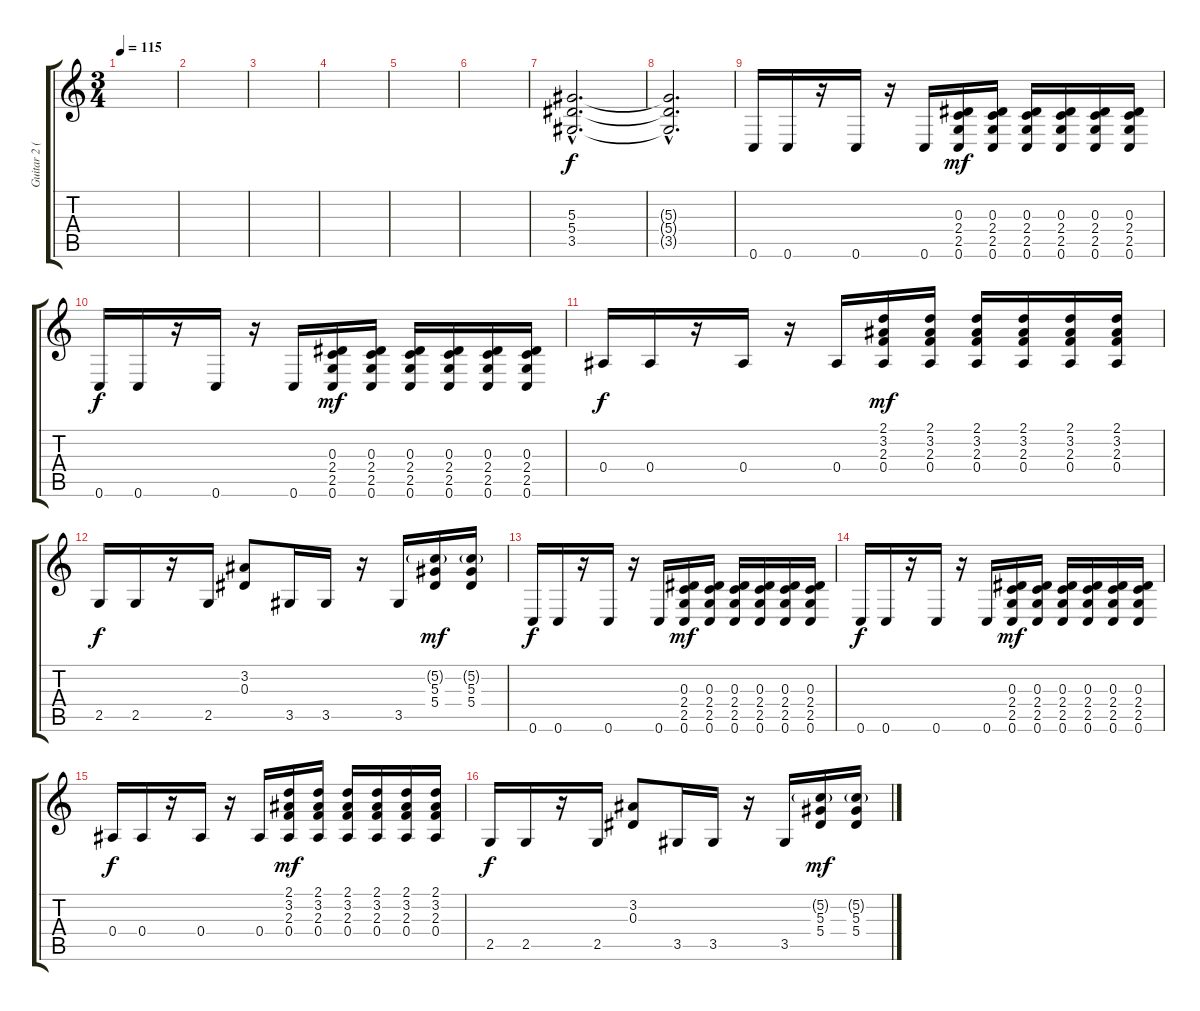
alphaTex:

\track ("Guitar 2 (Lead)" "Guitar 2 (") {instrument distortionguitar}
\staff {score tabs}
\tuning (C4 G3 Eb3 Bb2 F2 C2) {hide}
\ts (3 4)
\tempo 115
\clef g2
\ks c
|
|
|
|
|
|
(5.3{hac} 5.4{hac} 3.5{hac}).2{d} |
(5.3{hac t} 5.4{hac t} 3.5{hac t}).2{d dy f} |
0.6.16{balance 9} 0.6.16 r.16 0.6.16 r.16 0.6.16 (0.3 2.4 2.5 0.6).16{dy mf} (0.3 2.4 2.5 0.6).16 (0.3 2.4 2.5 0.6).16 (0.3 2.4 2.5 0.6).16 (0.3 2.4 2.5 0.6).16 (0.3 2.4 2.5 0.6).16 |
0.6.16{dy f} 0.6.16 r.16 0.6.16 r.16 0.6.16 (0.3 2.4 2.5 0.6).16{dy mf} (0.3 2.4 2.5 0.6).16 (0.3 2.4 2.5 0.6).16 (0.3 2.4 2.5 0.6).16 (0.3 2.4 2.5 0.6).16 (0.3 2.4 2.5 0.6).16 |
0.4.16{dy f} 0.4.16 r.16 0.4.16 r.16 0.4.16 (2.1 3.2 2.3 0.4).16{dy mf} (2.1 3.2 2.3 0.4).16 (2.1 3.2 2.3 0.4).16 (2.1 3.2 2.3 0.4).16 (2.1 3.2 2.3 0.4).16 (2.1 3.2 2.3 0.4).16 |
2.5.16{dy f} 2.5.16 r.16 2.5.16 (3.2 0.3).8 3.5.16 3.5.16 r.16 3.5.16 (5.2{g} 5.3 5.4).16{dy mf} (5.2{g} 5.3 5.4).16 |
0.6.16{dy f} 0.6.16 r.16 0.6.16 r.16 0.6.16 (0.3 2.4 2.5 0.6).16{dy mf} (0.3 2.4 2.5 0.6).16 (0.3 2.4 2.5 0.6).16 (0.3 2.4 2.5 0.6).16 (0.3 2.4 2.5 0.6).16 (0.3 2.4 2.5 0.6).16 |
0.6.16{dy f} 0.6.16 r.16 0.6.16 r.16 0.6.16 (0.3 2.4 2.5 0.6).16{dy mf} (0.3 2.4 2.5 0.6).16 (0.3 2.4 2.5 0.6).16 (0.3 2.4 2.5 0.6).16 (0.3 2.4 2.5 0.6).16 (0.3 2.4 2.5 0.6).16 |
0.4.16{dy f} 0.4.16 r.16 0.4.16 r.16 0.4.16 (2.1 3.2 2.3 0.4).16{dy mf} (2.1 3.2 2.3 0.4).16 (2.1 3.2 2.3 0.4).16 (2.1 3.2 2.3 0.4).16 (2.1 3.2 2.3 0.4).16 (2.1 3.2 2.3 0.4).16 |
2.5.16{dy f} 2.5.16 r.16 2.5.16 (3.2 0.3).8 3.5.16 3.5.16 r.16 3.5.16 (5.2{g} 5.3 5.4).16{dy mf} (5.2{g} 5.3 5.4).16
